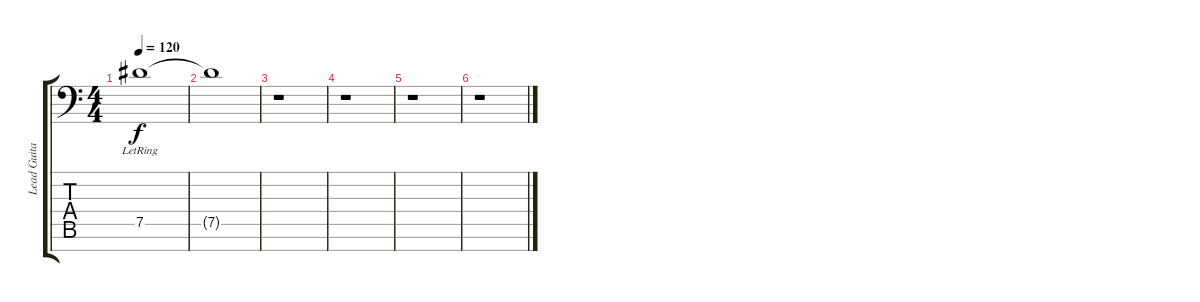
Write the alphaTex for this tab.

\track ("Lead Guitar" "Lead Guita") {instrument electricguitarjazz}
\staff {score tabs}
\tuning (Eb4 Bb3 Gb3 Db3 Ab2 Eb2 Bb1) {hide}
\ts (4 4)
\tempo 120
\clef f4
\ks c
7.5{lr}.1{dy f} |
7.5{t}.1 |
r.1 |
r.1 |
r.1 |
r.1
